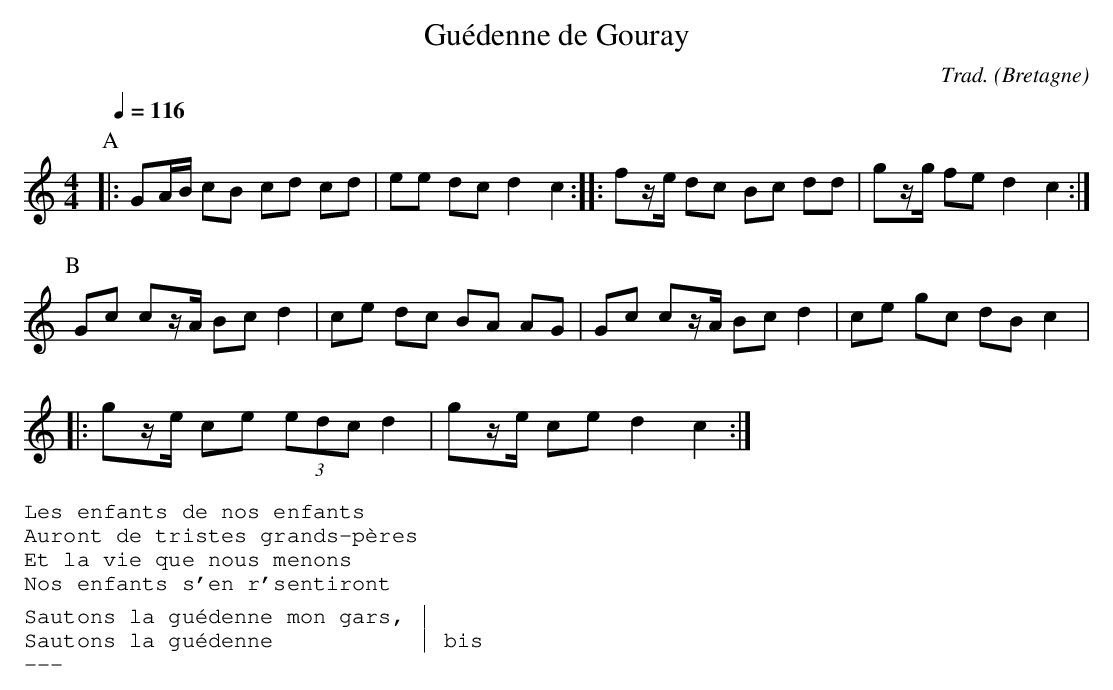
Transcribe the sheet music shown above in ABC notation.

X:1
T:Guédenne de Gouray
C:Trad.
O:Bretagne
M:4/4
L:1/8
Q:1/4=116
K:Cmaj
P:A
|: GA/2B/2 cB cd cd | ee dc d2 c2 :: fz/e/ dc Bc dd | gz/g/ fe d2 c2 :|
P:B
Gc cz/A/ Bc d2 | ce dc BA AG | Gc cz/A/ Bc d2 | ce gc dB c2 |:
gz/e/ ce (3edc d2 | gz/e/ ce d2 c2 :|
%%textfont Courier 14
%%begintext

Les enfants de nos enfants
Auront de tristes grands-pères
Et la vie que nous menons
Nos enfants s'en r'sentiront

Sautons la guédenne mon gars, |
Sautons la guédenne           | bis
---
